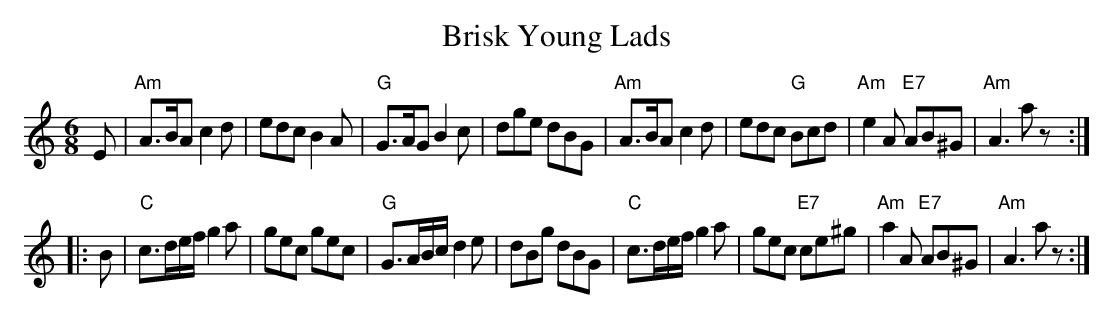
X:1
T: Brisk Young Lads
M: 6/8
K: Am
E |\
"Am"A>BA c2d | edc B2A | "G"G>AG B2c | dge dBG |\
"Am"A>BA c2d | edc "G"Bcd | "Am"e2A "E7"AB^G | "Am"A3 a z :|
|: B |\
"C"c>de/f/ g2a | gec gec | "G"G>AB/c/ d2e | dBg dBG |\
"C"c>de/f/ g2a | gec "E7"ce^g | "Am"a2A "E7"AB^G | "Am"A3 a z :|
